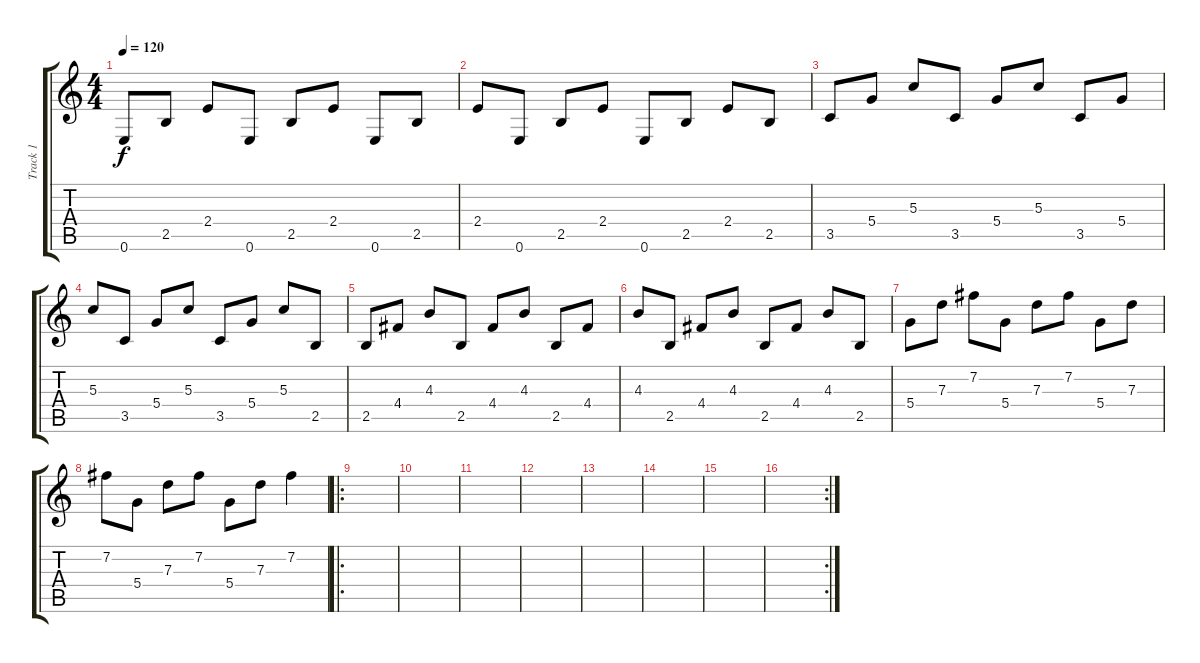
\track ("Track 1" "Track 1") {instrument acousticguitarsteel}
\staff {score tabs}
\tuning (E4 B3 G3 D3 A2 E2) {hide}
\ts (4 4)
\tempo 120
\clef g2
\ks c
0.6.8{dy f} 2.5.8 2.4.8 0.6.8 2.5.8 2.4.8 0.6.8 2.5.8 |
2.4.8 0.6.8 2.5.8 2.4.8 0.6.8 2.5.8 2.4.8 2.5.8 |
3.5.8 5.4.8 5.3.8 3.5.8 5.4.8 5.3.8 3.5.8 5.4.8 |
5.3.8 3.5.8 5.4.8 5.3.8 3.5.8 5.4.8 5.3.8 2.5.8 |
2.5.8 4.4.8 4.3.8 2.5.8 4.4.8 4.3.8 2.5.8 4.4.8 |
4.3.8 2.5.8 4.4.8 4.3.8 2.5.8 4.4.8 4.3.8 2.5.8 |
5.4.8 7.3.8 7.2.8 5.4.8 7.3.8 7.2.8 5.4.8 7.3.8 |
7.2.8 5.4.8 7.3.8 7.2.8 5.4.8 7.3.8 7.2.4 |
\ro
|
|
|
|
|
|
|
\rc 2
